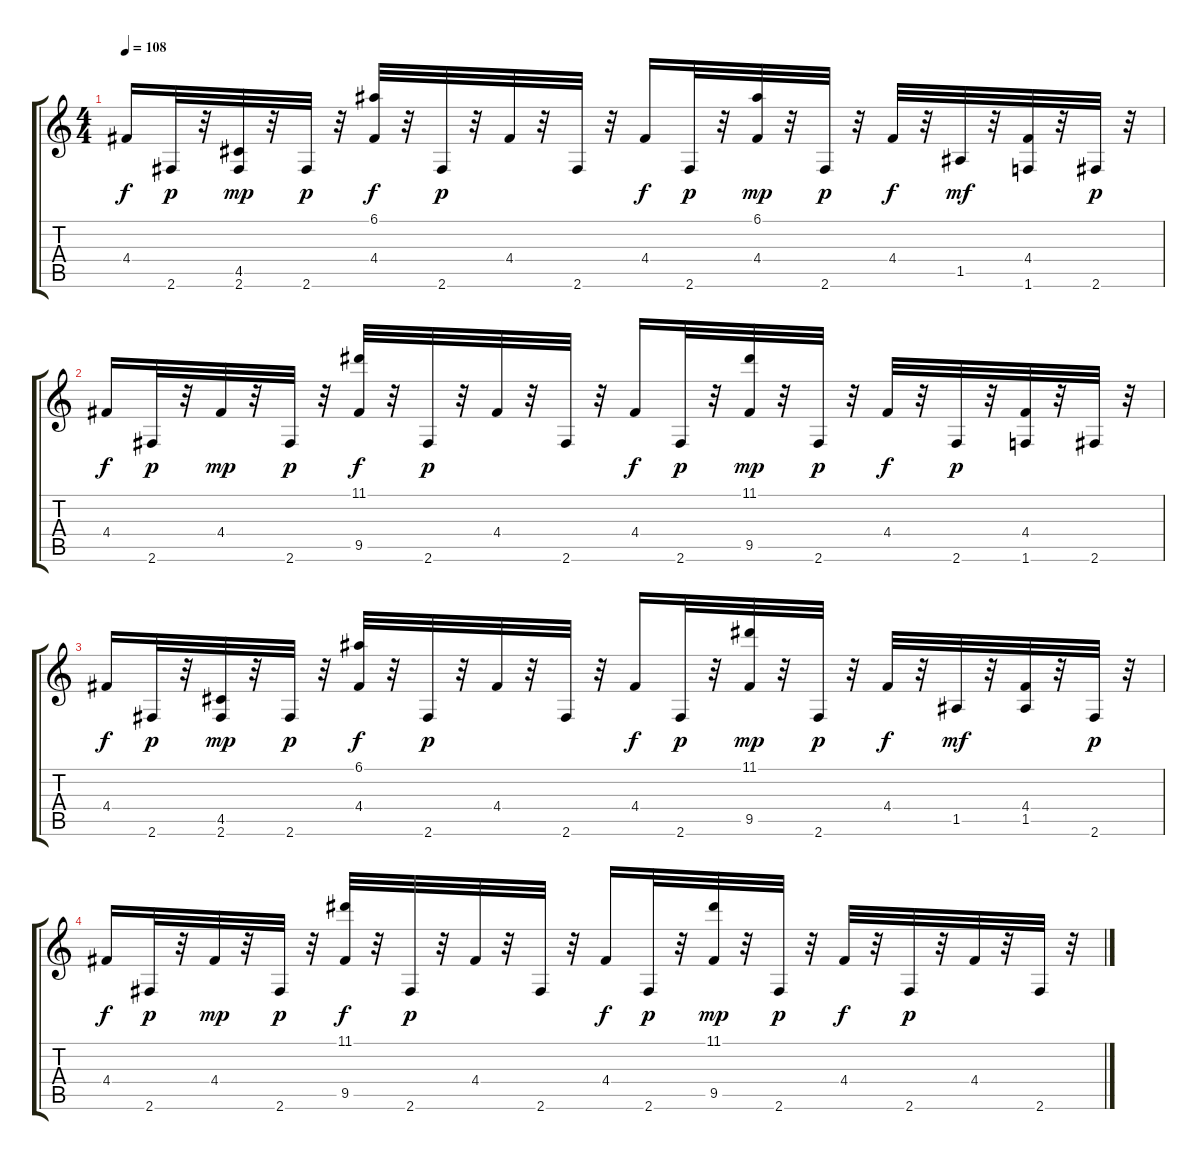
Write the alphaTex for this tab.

\track "" {instrument acousticguitarnylon}
\staff {score tabs}
\tuning (E4 B3 G3 D3 A2 E2) {hide}
\ts (4 4)
\tempo 108
\clef g2
\ks c
4.4.16{dy f} 2.6.32{dy p} r.32 (4.5 2.6).32{dy mp} r.32 2.6.32{dy p} r.32 (6.1 4.4).32{dy f} r.32 2.6.32{dy p} r.32 4.4.32 r.32 2.6.32 r.32 4.4.16{dy f} 2.6.32{dy p} r.32 (6.1 4.4).32{dy mp} r.32 2.6.32{dy p} r.32 4.4.32{dy f} r.32 1.5.32{dy mf} r.32 (4.4 1.6).32 r.32 2.6.32{dy p} r.32 |
4.4.16{dy f} 2.6.32{dy p} r.32 4.4.32{dy mp} r.32 2.6.32{dy p} r.32 (11.1 9.5).32{dy f} r.32 2.6.32{dy p} r.32 4.4.32 r.32 2.6.32 r.32 4.4.16{dy f} 2.6.32{dy p} r.32 (11.1 9.5).32{dy mp} r.32 2.6.32{dy p} r.32 4.4.32{dy f} r.32 2.6.32{dy p} r.32 (4.4 1.6).32 r.32 2.6.32 r.32 |
4.4.16{dy f} 2.6.32{dy p} r.32 (4.5 2.6).32{dy mp} r.32 2.6.32{dy p} r.32 (6.1 4.4).32{dy f} r.32 2.6.32{dy p} r.32 4.4.32 r.32 2.6.32 r.32 4.4.16{dy f} 2.6.32{dy p} r.32 (11.1 9.5).32{dy mp} r.32 2.6.32{dy p} r.32 4.4.32{dy f} r.32 1.5.32{dy mf} r.32 (4.4 1.5).32 r.32 2.6.32{dy p} r.32 |
4.4.16{dy f} 2.6.32{dy p} r.32 4.4.32{dy mp} r.32 2.6.32{dy p} r.32 (11.1 9.5).32{dy f} r.32 2.6.32{dy p} r.32 4.4.32 r.32 2.6.32 r.32 4.4.16{dy f} 2.6.32{dy p} r.32 (11.1 9.5).32{dy mp} r.32 2.6.32{dy p} r.32 4.4.32{dy f} r.32 2.6.32{dy p} r.32 4.4.32 r.32 2.6.32 r.32
